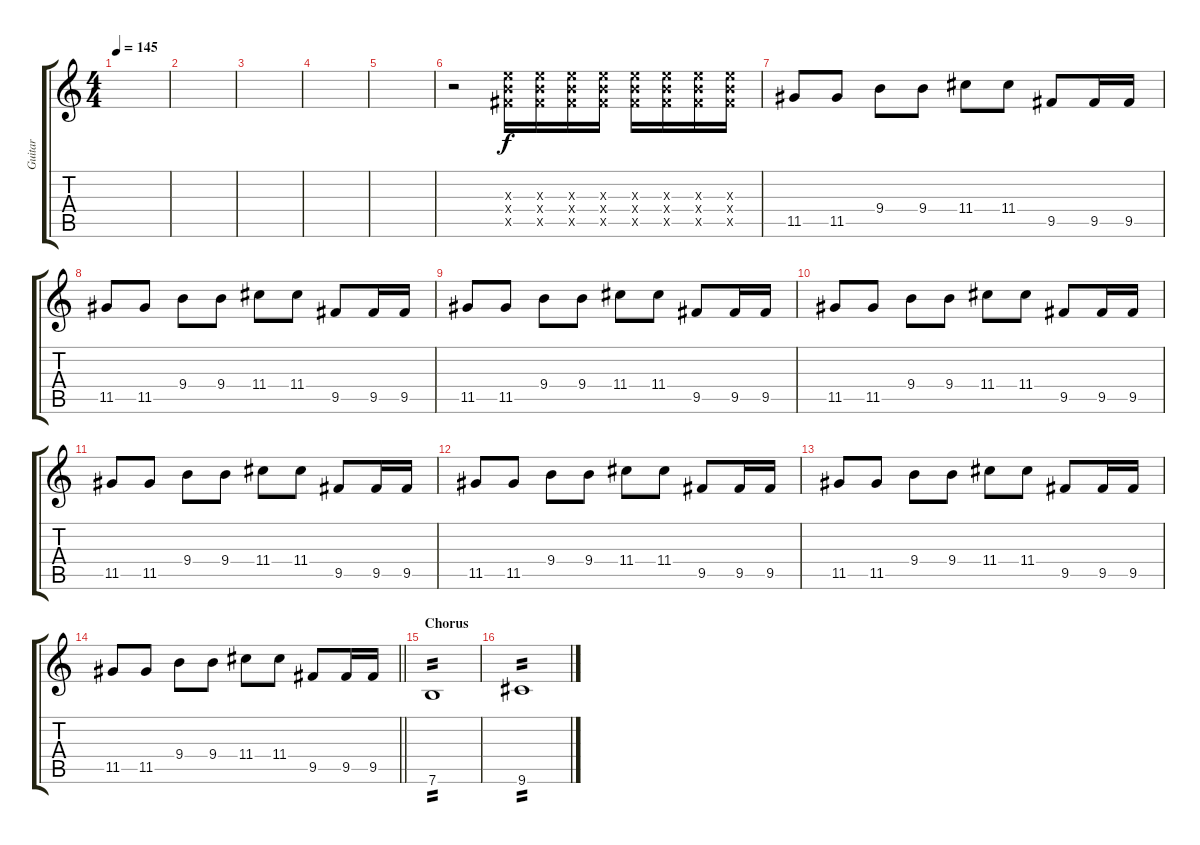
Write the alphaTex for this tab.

\track ("Guitar" "Guitar") {instrument overdrivenguitar}
\staff {score tabs}
\tuning (E4 B3 G3 D3 A2 E2) {hide}
\ts (4 4)
\tempo 145
\clef g2
\ks c
|
|
|
|
|
r.2 (9.3{x} 9.4{x} 9.5{x}).16 (9.3{x} 9.4{x} 9.5{x}).16 (9.3{x} 9.4{x} 9.5{x}).16 (9.3{x} 9.4{x} 9.5{x}).16 (9.3{x} 9.4{x} 9.5{x}).16 (9.3{x} 9.4{x} 9.5{x}).16 (9.3{x} 9.4{x} 9.5{x}).16 (9.3{x} 9.4{x} 9.5{x}).16 |
11.5.8 11.5.8 9.4.8 9.4.8 11.4.8 11.4.8 9.5.8 9.5.16 9.5.16 |
11.5.8 11.5.8 9.4.8 9.4.8 11.4.8 11.4.8 9.5.8 9.5.16 9.5.16 |
11.5.8 11.5.8 9.4.8 9.4.8 11.4.8 11.4.8 9.5.8 9.5.16 9.5.16 |
11.5.8 11.5.8 9.4.8 9.4.8 11.4.8 11.4.8 9.5.8 9.5.16 9.5.16 |
11.5.8 11.5.8 9.4.8 9.4.8 11.4.8 11.4.8 9.5.8 9.5.16 9.5.16 |
11.5.8 11.5.8 9.4.8 9.4.8 11.4.8 11.4.8 9.5.8 9.5.16 9.5.16 |
11.5.8 11.5.8 9.4.8 9.4.8 11.4.8 11.4.8 9.5.8 9.5.16 9.5.16 |
\barLineRight lightlight
11.5.8 11.5.8 9.4.8 9.4.8 11.4.8 11.4.8 9.5.8 9.5.16 9.5.16 |
\section ("" "Chorus")
7.6.1{tp 2} |
9.6.1{tp 2}
